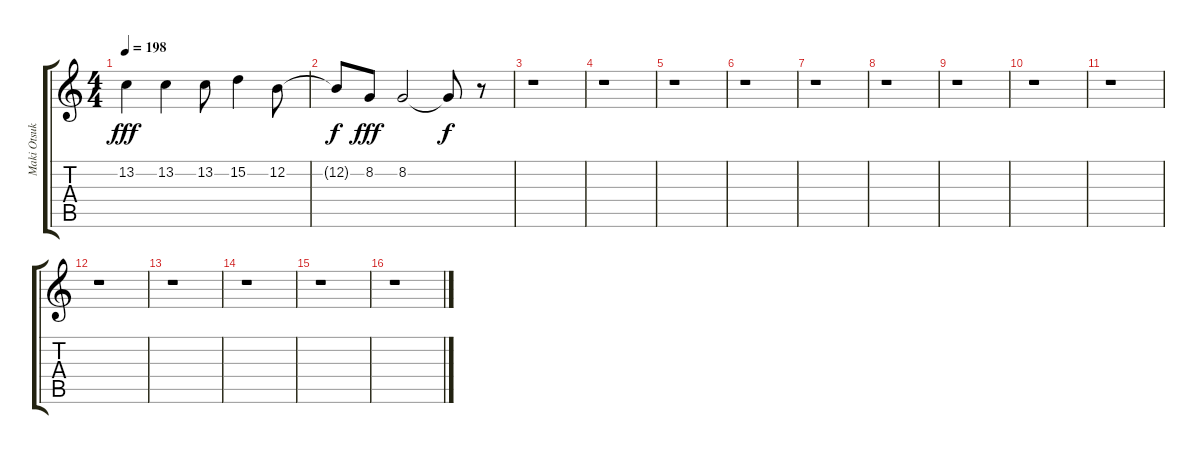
\track ("Maki Otsuki (Vocal)" "Maki Otsuk") {instrument lead1square}
\staff {score tabs}
\tuning (E4 B3 G3 D3 A2 E2) {hide}
\ts (4 4)
\tempo 198
\clef g2
\ks c
13.2.4{dy fff} 13.2.4 13.2.8 15.2.4 12.2.8 |
12.2{t}.8{dy f} 8.2.8{dy fff} 8.2.2 8.2{t}.8{dy f} r.8 |
r.1 |
r.1 |
r.1 |
r.1 |
r.1 |
r.1 |
r.1 |
r.1 |
r.1 |
r.1 |
r.1 |
r.1 |
r.1 |
r.1
